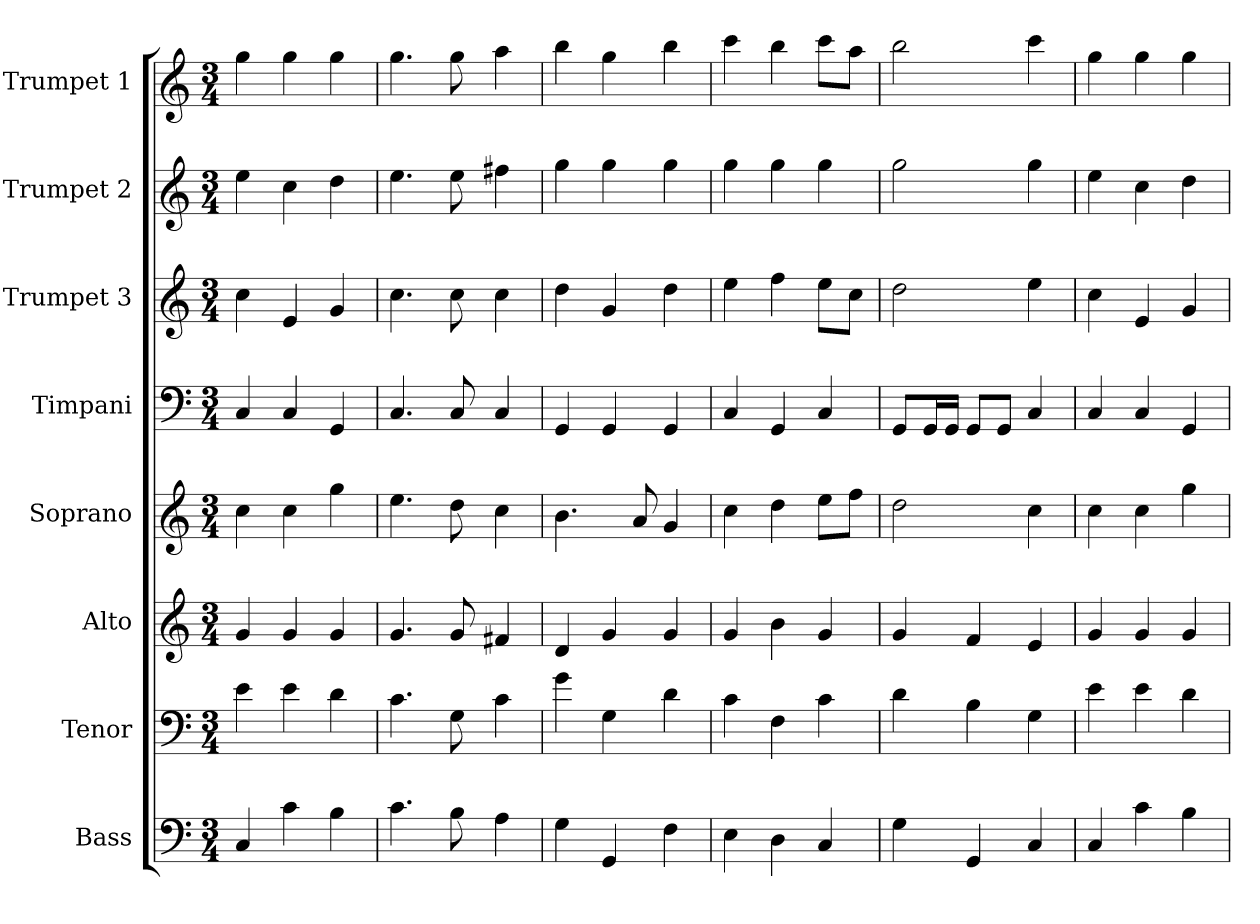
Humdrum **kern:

**kern	**kern	**kern	**kern	**kern	**kern	**kern	**kern
*part8	*part7	*part6	*part5	*part4	*part3	*part2	*part1
*staff8	*staff7	*staff6	*staff5	*staff4	*staff3	*staff2	*staff1
*I"Bass	*I"Tenor	*I"Alto	*I"Soprano	*I"Timpani	*I"Trumpet 3	*I"Trumpet 2	*I"Trumpet 1
*I'B.	*I'T.	*I'A.	*I'S.	*I'Timpani	*I'Trump 3	*I'Trump 2	*I'Trump 1
*clefF4	*clefF4	*clefG2	*clefG2	*clefF4	*clefG2	*clefG2	*clefG2
*k[]	*k[]	*k[]	*k[]	*k[]	*k[]	*k[]	*k[]
*C:	*C:	*C:	*C:	*C:	*C:	*C:	*C:
*M3/4	*M3/4	*M3/4	*M3/4	*M3/4	*M3/4	*M3/4	*M3/4
=1	=1	=1	=1	=1	=1	=1	=1
4C/	4e\	4g/	4cc\	4C/	4cc\	4ee\	4gg\
4c\	4e\	4g/	4cc\	4C/	4e/	4cc\	4gg\
4B\	4d\	4g/	4gg\	4GG/	4g/	4dd\	4gg\
=2	=2	=2	=2	=2	=2	=2	=2
4.c\	4.c\	4.g/	4.ee\	4.C/	4.cc\	4.ee\	4.gg\
8B\	8G\	8g/	8dd\	8C/	8cc\	8ee\	8gg\
4A\	4c\	4f#X/	4cc\	4C/	4cc\	4ff#X\	4aa\
=3	=3	=3	=3	=3	=3	=3	=3
4G\	4g\	4d/	4.b\	4GG/	4dd\	4gg\	4bb\
4GG/	4G\	4g/	.	4GG/	4g/	4gg\	4gg\
.	.	.	8a/	.	.	.	.
4F\	4d\	4g/	4g/	4GG/	4dd\	4gg\	4bb\
=4	=4	=4	=4	=4	=4	=4	=4
4E\	4c\	4g/	4cc\	4C/	4ee\	4gg\	4ccc\
4D\	4F\	4b\	4dd\	4GG/	4ff\	4gg\	4bb\
4C/	4c\	4g/	8ee\L	4C/	8ee\L	4gg\	8ccc\L
.	.	.	8ff\J	.	8cc\J	.	8aa\J
=5	=5	=5	=5	=5	=5	=5	=5
4G\	4d\	4g/	2dd\	8GG/L	2dd\	2gg\	2bb\
.	.	.	.	16GG/L	.	.	.
.	.	.	.	16GG/JJ	.	.	.
4GG/	4B\	4f/	.	8GG/L	.	.	.
.	.	.	.	8GG/J	.	.	.
4C/	4G\	4e/	4cc\	4C/	4ee\	4gg\	4ccc\
=6	=6	=6	=6	=6	=6	=6	=6
4C/	4e\	4g/	4cc\	4C/	4cc\	4ee\	4gg\
4c\	4e\	4g/	4cc\	4C/	4e/	4cc\	4gg\
4B\	4d\	4g/	4gg\	4GG/	4g/	4dd\	4gg\
=	=	=	=	=	=	=	=
*-	*-	*-	*-	*-	*-	*-	*-
